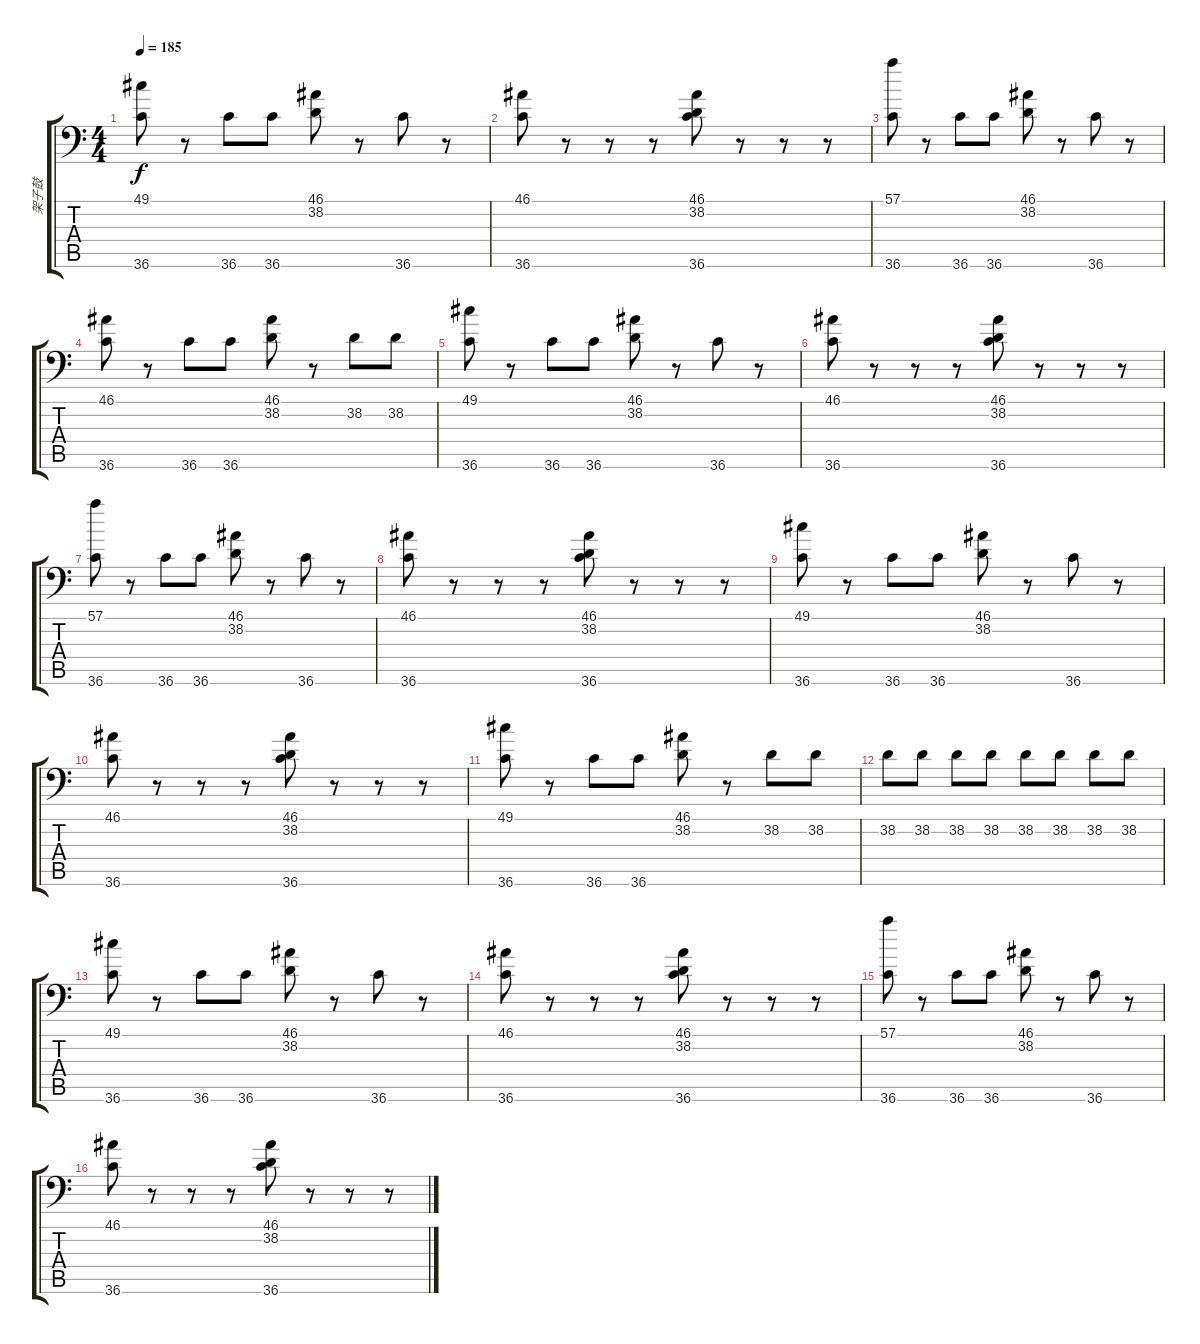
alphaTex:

\track ("架子鼓" "架子鼓") {instrument acousticgrandpiano}
\staff {score tabs}
\tuning (C-1 C-1 C-1 C-1 C-1 C-1) {hide}
\ts (4 4)
\tempo 185
\clef f4
\ks c
(49.1 36.6).8{dy f} r.8 36.6.8 36.6.8 (46.1 38.2).8 r.8 36.6.8 r.8 |
(46.1 36.6).8 r.8 r.8 r.8 (46.1 38.2 36.6).8 r.8 r.8 r.8 |
(57.1 36.6).8 r.8 36.6.8 36.6.8 (46.1 38.2).8 r.8 36.6.8 r.8 |
(46.1 36.6).8 r.8 36.6.8 36.6.8 (46.1 38.2).8 r.8 38.2.8 38.2.8 |
(49.1 36.6).8 r.8 36.6.8 36.6.8 (46.1 38.2).8 r.8 36.6.8 r.8 |
(46.1 36.6).8 r.8 r.8 r.8 (46.1 38.2 36.6).8 r.8 r.8 r.8 |
(57.1 36.6).8 r.8 36.6.8 36.6.8 (46.1 38.2).8 r.8 36.6.8 r.8 |
(46.1 36.6).8 r.8 r.8 r.8 (46.1 38.2 36.6).8 r.8 r.8 r.8 |
(49.1 36.6).8 r.8 36.6.8 36.6.8 (46.1 38.2).8 r.8 36.6.8 r.8 |
(46.1 36.6).8 r.8 r.8 r.8 (46.1 38.2 36.6).8 r.8 r.8 r.8 |
(49.1 36.6).8 r.8 36.6.8 36.6.8 (46.1 38.2).8 r.8 38.2.8 38.2.8 |
38.2.8 38.2.8 38.2.8 38.2.8 38.2.8 38.2.8 38.2.8 38.2.8 |
(49.1 36.6).8 r.8 36.6.8 36.6.8 (46.1 38.2).8 r.8 36.6.8 r.8 |
(46.1 36.6).8 r.8 r.8 r.8 (46.1 38.2 36.6).8 r.8 r.8 r.8 |
(57.1 36.6).8 r.8 36.6.8 36.6.8 (46.1 38.2).8 r.8 36.6.8 r.8 |
(46.1 36.6).8 r.8 r.8 r.8 (46.1 38.2 36.6).8 r.8 r.8 r.8
